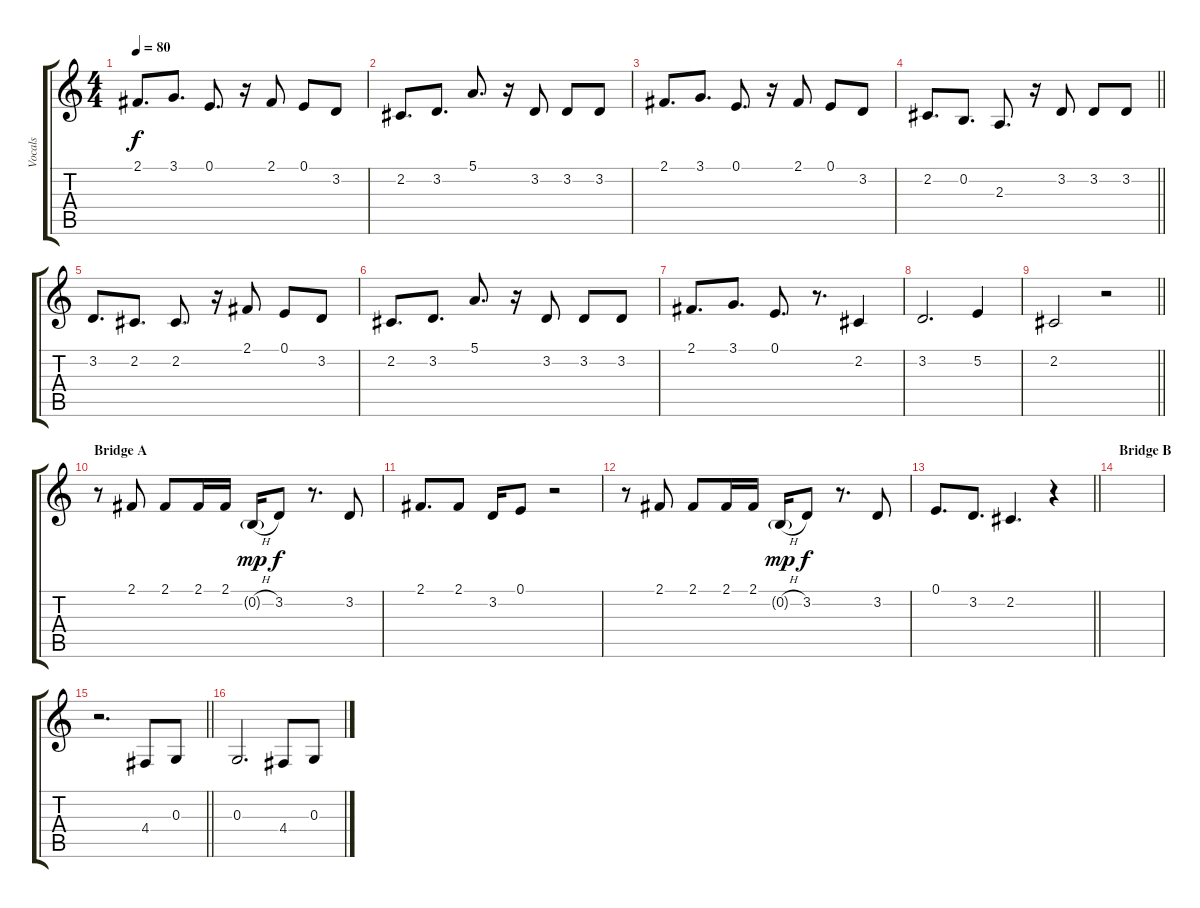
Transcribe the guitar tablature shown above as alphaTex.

\track ("Vocals" "Vocals") {instrument oboe}
\staff {score tabs}
\tuning (E4 B3 G3 D3 A2 D2) {hide}
\ts (4 4)
\tempo 80
\clef g2
\ks c
2.1.8{d dy f} 3.1.8{d} 0.1.8{d} r.16 2.1.8 0.1.8 3.2.8 |
2.2.8{d} 3.2.8{d} 5.1.8{d} r.16 3.2.8 3.2.8 3.2.8 |
2.1.8{d} 3.1.8{d} 0.1.8{d} r.16 2.1.8 0.1.8 3.2.8 |
\barLineRight lightlight
2.2.8{d} 0.2.8{d} 2.3.8{d} r.16 3.2.8 3.2.8 3.2.8 |
3.2.8{d} 2.2.8{d} 2.2.8{d} r.16 2.1.8 0.1.8 3.2.8 |
2.2.8{d} 3.2.8{d} 5.1.8{d} r.16 3.2.8 3.2.8 3.2.8 |
2.1.8{d} 3.1.8{d} 0.1.8{d} r.8{d} 2.2.4 |
3.2.2{d} 5.2.4 |
\barLineRight lightlight
2.2.2 r.2 |
\section ("" "Bridge A")
r.8 2.1.8 2.1.8 2.1.16 2.1.16 0.2{h g}.16{dy mp} 3.2.8{dy f} r.8{d} 3.2.8 |
2.1.8{d} 2.1.8 3.2.16 0.1.8 r.2 |
r.8 2.1.8 2.1.8 2.1.16 2.1.16 0.2{h g}.16{dy mp} 3.2.8{dy f} r.8{d} 3.2.8 |
\barLineRight lightlight
0.1.8{d} 3.2.8{d} 2.2.4{d} r.4 |
\section ("" "Bridge B")
|
\barLineRight lightlight
r.2{d} 4.4.8 0.3.8 |
0.3.2{d} 4.4.8 0.3.8
